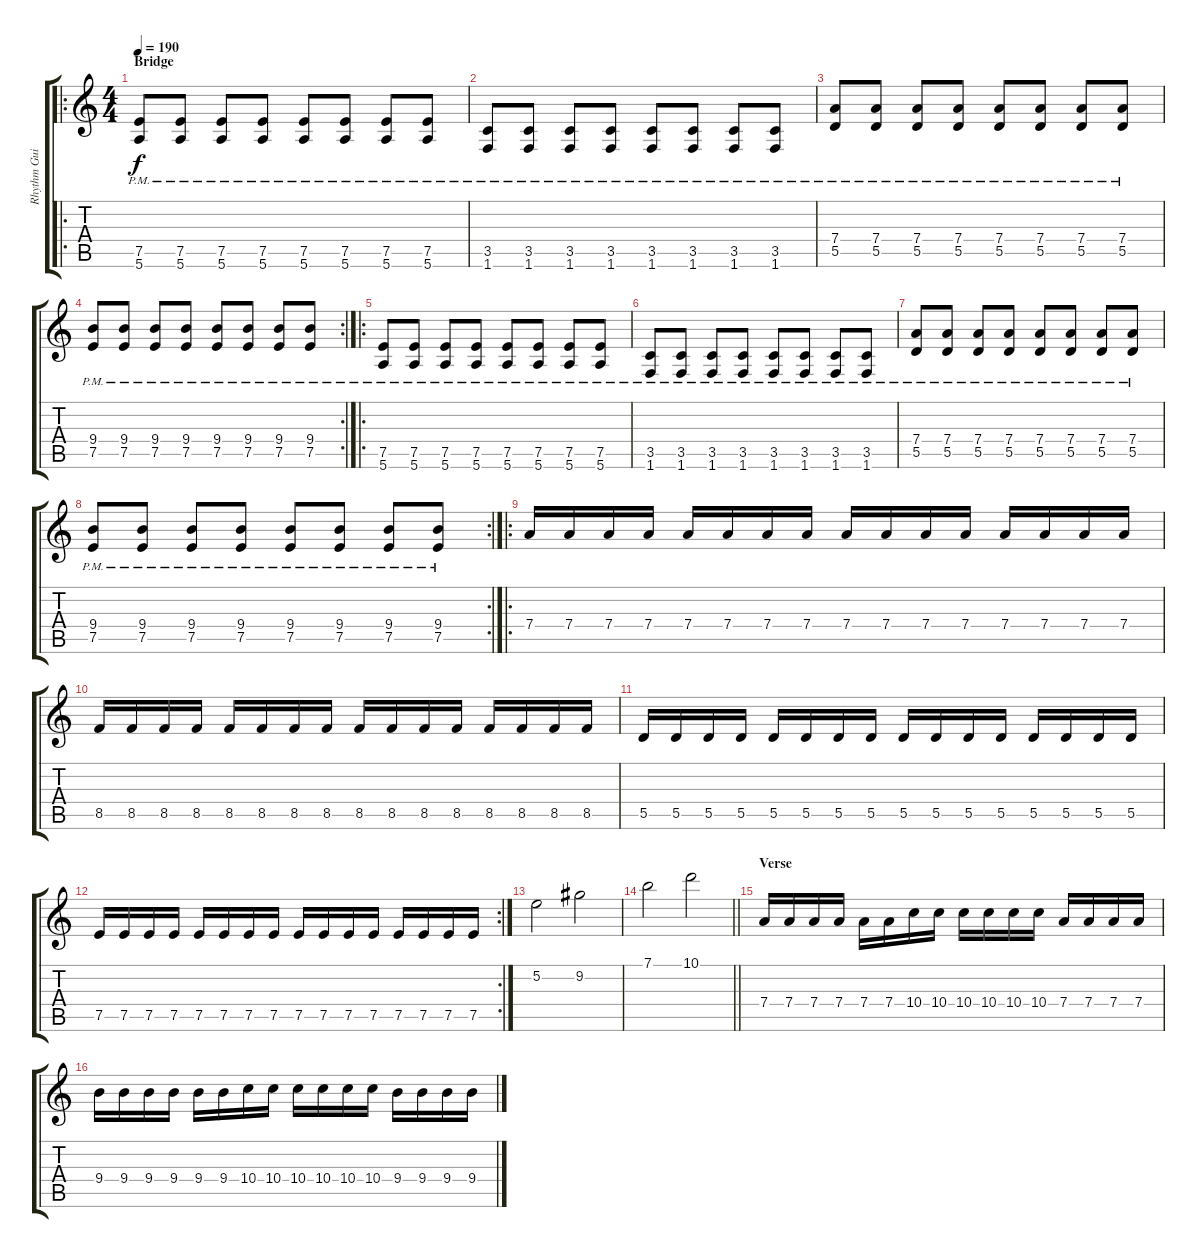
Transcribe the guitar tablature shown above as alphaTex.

\track ("Rhythm Guitar" "Rhythm Gui") {instrument distortionguitar}
\staff {score tabs}
\tuning (E4 B3 G3 D3 A2 E2) {hide}
\ro
\ts (4 4)
\section ("" "Bridge")
\tempo 190
\clef g2
\ks c
(7.5{pm} 5.6{pm}).8{dy f} (7.5{pm} 5.6{pm}).8 (7.5{pm} 5.6{pm}).8 (7.5{pm} 5.6{pm}).8 (7.5{pm} 5.6{pm}).8 (7.5{pm} 5.6{pm}).8 (7.5{pm} 5.6{pm}).8 (7.5{pm} 5.6{pm}).8 |
(3.5{pm} 1.6{pm}).8 (3.5{pm} 1.6{pm}).8 (3.5{pm} 1.6{pm}).8 (3.5{pm} 1.6{pm}).8 (3.5{pm} 1.6{pm}).8 (3.5{pm} 1.6{pm}).8 (3.5{pm} 1.6{pm}).8 (3.5{pm} 1.6{pm}).8 |
(7.4{pm} 5.5{pm}).8 (7.4{pm} 5.5{pm}).8 (7.4{pm} 5.5{pm}).8 (7.4{pm} 5.5{pm}).8 (7.4{pm} 5.5{pm}).8 (7.4{pm} 5.5{pm}).8 (7.4{pm} 5.5{pm}).8 (7.4{pm} 5.5{pm}).8 |
\rc 2
(9.4{pm} 7.5{pm}).8 (9.4{pm} 7.5{pm}).8 (9.4{pm} 7.5{pm}).8 (9.4{pm} 7.5{pm}).8 (9.4{pm} 7.5{pm}).8 (9.4{pm} 7.5{pm}).8 (9.4{pm} 7.5{pm}).8 (9.4{pm} 7.5{pm}).8 |
\ro
(7.5{pm} 5.6{pm}).8 (7.5{pm} 5.6{pm}).8 (7.5{pm} 5.6{pm}).8 (7.5{pm} 5.6{pm}).8 (7.5{pm} 5.6{pm}).8 (7.5{pm} 5.6{pm}).8 (7.5{pm} 5.6{pm}).8 (7.5{pm} 5.6{pm}).8 |
(3.5{pm} 1.6{pm}).8 (3.5{pm} 1.6{pm}).8 (3.5{pm} 1.6{pm}).8 (3.5{pm} 1.6{pm}).8 (3.5{pm} 1.6{pm}).8 (3.5{pm} 1.6{pm}).8 (3.5{pm} 1.6{pm}).8 (3.5{pm} 1.6{pm}).8 |
(7.4{pm} 5.5{pm}).8 (7.4{pm} 5.5{pm}).8 (7.4{pm} 5.5{pm}).8 (7.4{pm} 5.5{pm}).8 (7.4{pm} 5.5{pm}).8 (7.4{pm} 5.5{pm}).8 (7.4{pm} 5.5{pm}).8 (7.4{pm} 5.5{pm}).8 |
\rc 2
(9.4{pm} 7.5{pm}).8 (9.4{pm} 7.5{pm}).8 (9.4{pm} 7.5{pm}).8 (9.4{pm} 7.5{pm}).8 (9.4{pm} 7.5{pm}).8 (9.4{pm} 7.5{pm}).8 (9.4{pm} 7.5{pm}).8 (9.4{pm} 7.5{pm}).8 |
\ro
7.4.16 7.4.16 7.4.16 7.4.16 7.4.16 7.4.16 7.4.16 7.4.16 7.4.16 7.4.16 7.4.16 7.4.16 7.4.16 7.4.16 7.4.16 7.4.16 |
8.5.16 8.5.16 8.5.16 8.5.16 8.5.16 8.5.16 8.5.16 8.5.16 8.5.16 8.5.16 8.5.16 8.5.16 8.5.16 8.5.16 8.5.16 8.5.16 |
5.5.16 5.5.16 5.5.16 5.5.16 5.5.16 5.5.16 5.5.16 5.5.16 5.5.16 5.5.16 5.5.16 5.5.16 5.5.16 5.5.16 5.5.16 5.5.16 |
\rc 2
7.5.16 7.5.16 7.5.16 7.5.16 7.5.16 7.5.16 7.5.16 7.5.16 7.5.16 7.5.16 7.5.16 7.5.16 7.5.16 7.5.16 7.5.16 7.5.16 |
5.2.2 9.2.2 |
\barLineRight lightlight
7.1.2 10.1.2 |
\section ("" "Verse")
7.4.16 7.4.16 7.4.16 7.4.16 7.4.16 7.4.16 10.4.16 10.4.16 10.4.16 10.4.16 10.4.16 10.4.16 7.4.16 7.4.16 7.4.16 7.4.16 |
9.4.16 9.4.16 9.4.16 9.4.16 9.4.16 9.4.16 10.4.16 10.4.16 10.4.16 10.4.16 10.4.16 10.4.16 9.4.16 9.4.16 9.4.16 9.4.16
